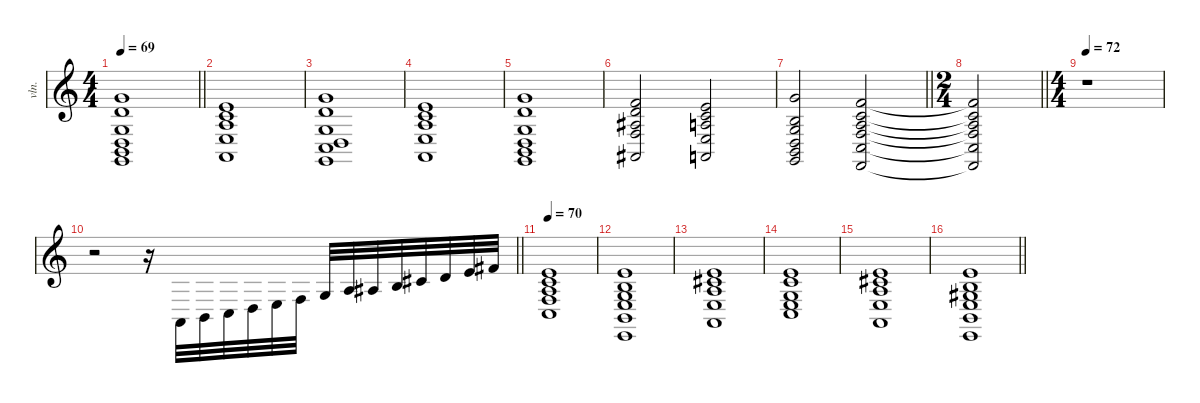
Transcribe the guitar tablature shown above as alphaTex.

\defaultSystemsLayout 4
\hideDynamics
\bracketExtendMode groupsimilarinstruments
\otherSystemsTrackNameOrientation horizontal
\track ("Keys2" "vln.") {defaultSystemsLayout 8 instrument synthstrings1}
\staff {score}
\tuning (E4 B3 G3 D3 A2 E2)
\ts (4 4)
\tempo 69
\clef g2
\barLineRight lightlight
\ks c
(3.1 3.2 0.3 0.4 2.5 3.6).1{dy mf beam Up} |
(0.1 1.2 2.3 2.4 0.5).1{dy f beam Up} |
(3.1 3.2 0.3 0.4 3.5 3.6).1{beam Up} |
(0.1 1.2 2.3 2.4 0.5).1{dy mp beam Up} |
(3.1 3.2 0.3 0.4 2.5 3.6).1{dy f beam Up} |
(1.1 3.2 3.3{acc #} 3.4 1.5{acc #}).2{beam Up} (0.1 1.2 2.3 2.4 0.5).2{beam Up} |
\barLineRight lightlight
(3.1 0.2 0.3 0.4 2.5 3.6).2{beam Up} (1.1 1.2 2.3 3.4 3.5 1.6).2{beam Up} |
\ts (2 4)
\beaming (8 2 2)
\barLineRight lightlight
(1.1{t} 1.2{t} 2.3{t} 3.4{t} 3.5{t} 1.6{t}).2{beam Up} |
\ts (4 4)
\beaming (8 2 2 2 2)
\tempo 72
r.1{beam Down} |
\barLineRight lightlight
r.2{beam Down} r.16{beam Down} 0.5.32{beam Up} 2.5.32{beam Up} 3.5.32{beam Up} 0.4.32{dy mf beam Up} 2.4.32{beam Up} 3.4.32{dy f beam Up} 0.3.32{beam Up} 2.3.32{beam Up} 3.3{acc #}.32{beam Up} 0.2.32{beam Up} 2.2{acc #}.32{beam Up} 3.2.32{beam Up} 0.1.32{dy ff beam Up} 2.1{acc #}.32{beam Up} |
\tempo 70
(0.1 1.2 2.3 3.4 3.5).1{dy mf beam Up} |
(0.1 0.2 0.3 2.4 2.5 0.6).1{dy f beam Up} |
(0.1 2.2{acc #} 2.3 2.4 0.5).1{beam Up} |
(0.1 1.2 0.3 2.4 3.5).1{beam Up} |
(0.1 2.2{acc #} 2.3 2.4 0.5).1{beam Up} |
\barLineRight lightlight
(0.1 0.2 1.3{acc #} 2.4 2.5 0.6).1{dy mf beam Up}
